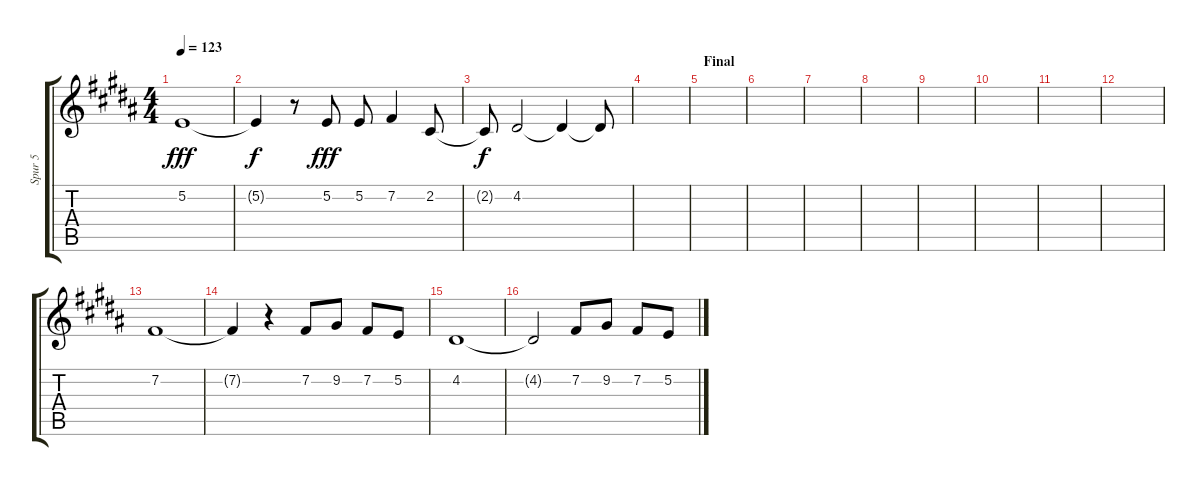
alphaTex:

\track ("Spur 5" "Spur 5") {instrument trumpet}
\staff {score tabs}
\tuning (E4 B3 G3 D3 A2 E2) {hide}
\ts (4 4)
\tempo 123
\clef g2
\ks b
5.2.1{dy fff} |
5.2{t}.4{dy f} r.8 5.2.8{dy fff} 5.2.8 7.2.4 2.2.8 |
2.2{t}.8{dy f} 4.2.2 4.2{t}.4 4.2{t}.8 |
|
\section ("" "Final")
|
|
|
|
|
|
|
|
7.2.1 |
7.2{t}.4 r.4 7.2.8 9.2.8 7.2.8 5.2.8 |
4.2.1 |
4.2{t}.2 7.2.8 9.2.8 7.2.8 5.2.8
